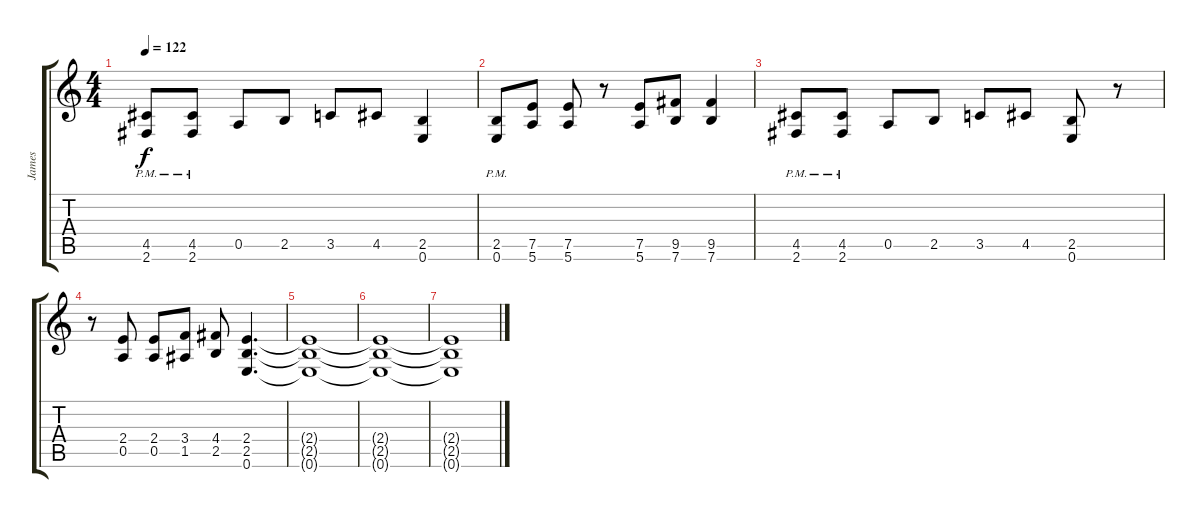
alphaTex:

\track ("James" "James") {instrument distortionguitar}
\staff {score tabs}
\tuning (E4 B3 G3 D3 A2 E2) {hide}
\ts (4 4)
\tempo 122
\clef g2
\ks c
(4.5{pm} 2.6{pm}).8{dy f} (4.5{pm} 2.6{pm}).8 0.5.8 2.5.8 3.5.8 4.5.8 (2.5 0.6).4 |
(2.5{pm} 0.6{pm}).8 (7.5 5.6).8 (7.5 5.6).8 r.8 (7.5 5.6).8 (9.5 7.6).8 (9.5 7.6).4 |
(4.5{pm} 2.6{pm}).8 (4.5{pm} 2.6{pm}).8 0.5.8 2.5.8 3.5.8 4.5.8 (2.5 0.6).8 r.8 |
r.8 (2.4 0.5).8 (2.4 0.5).8 (3.4 1.5).8 (4.4 2.5).8 (2.4 2.5 0.6).4{d} |
(2.4{t} 2.5{t} 0.6{t}).1{volume 0} |
(2.4{t} 2.5{t} 0.6{t}).1 |
(2.4{t} 2.5{t} 0.6{t}).1
